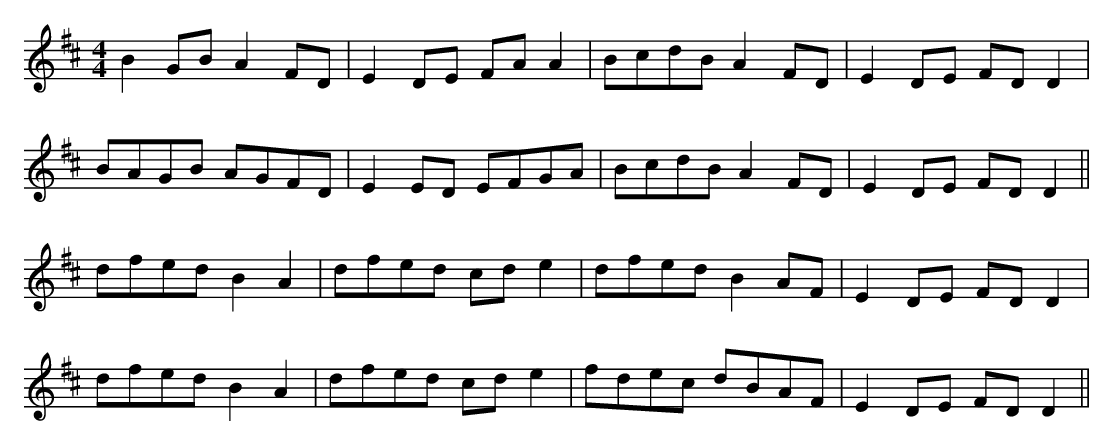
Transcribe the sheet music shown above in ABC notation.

X:1
M:4/4
K:D
B2 GB A2 FD|E2 DE FAA2|BcdB A2FD|E2DE FDD2|
BAGB AGFD|E2ED EFGA|BcdB A2FD|E2DE FDD2||
dfed B2A2|dfed cd e2|dfed B2AF|E2DE FDD2|
dfed B2A2|dfed cd e2|fdec dBAF|E2DE FDD2||
